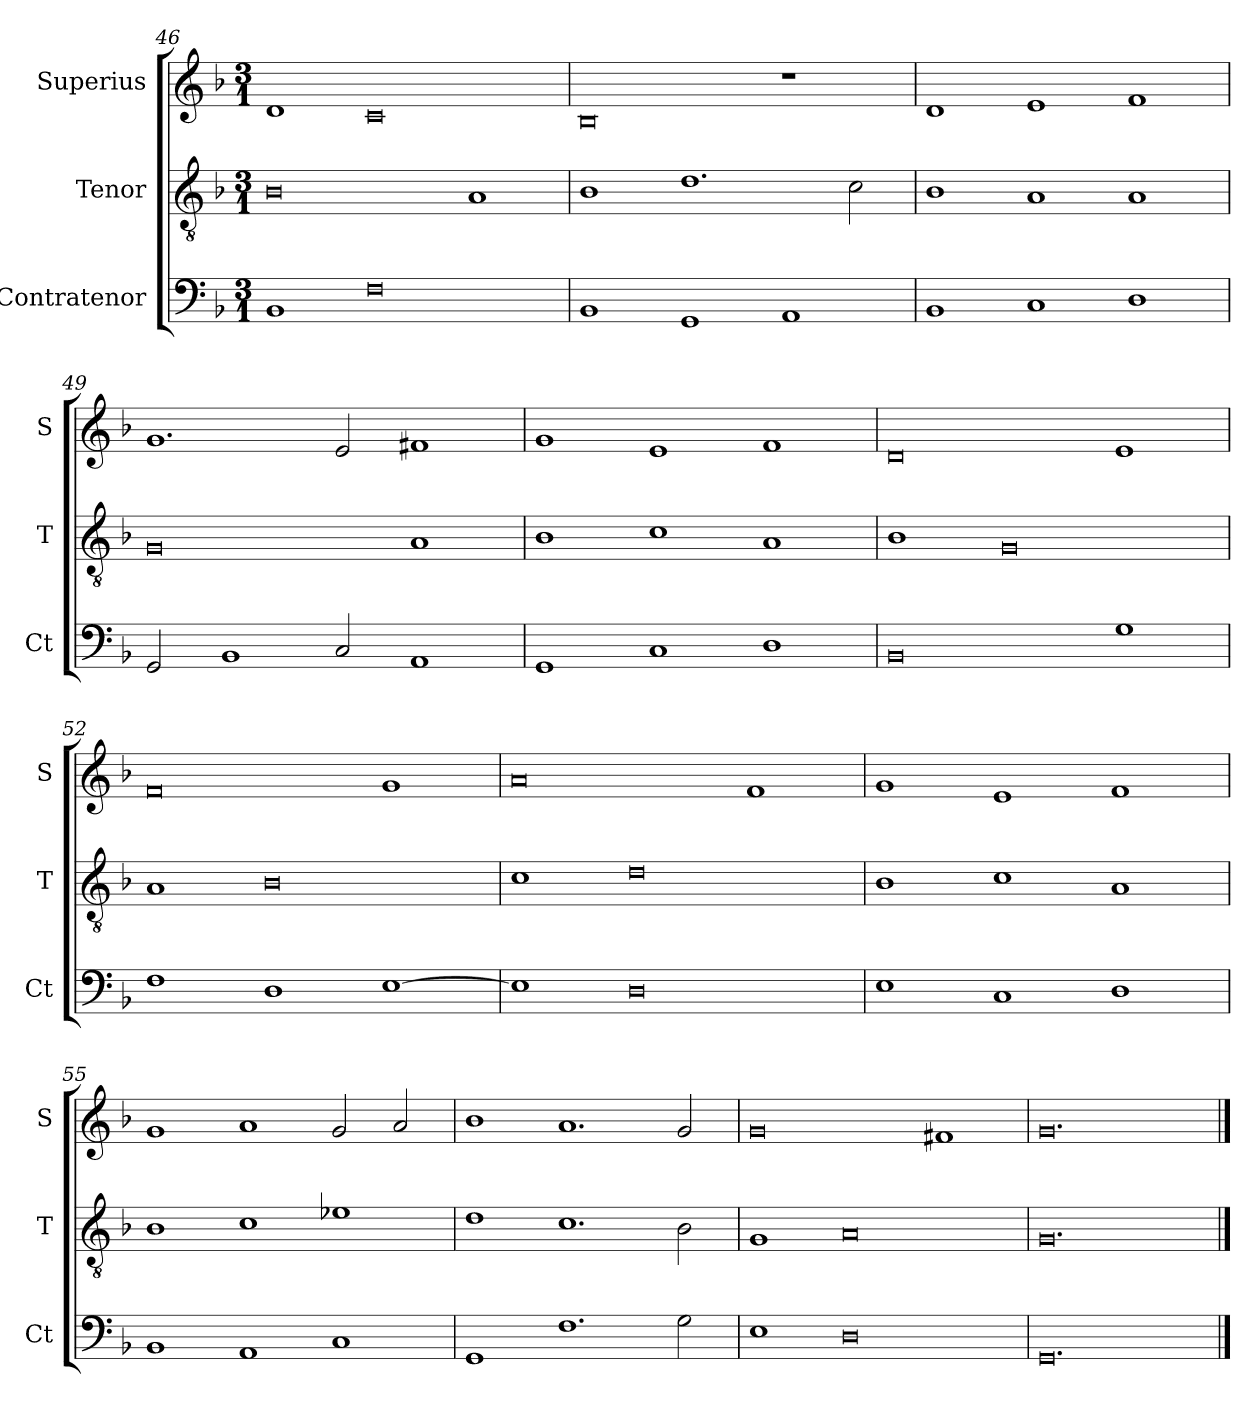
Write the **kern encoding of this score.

**kern	**kern	**kern
*part3	*part2	*part1
*staff3	*staff2	*staff1
*I"Contratenor	*I"Tenor	*I"Superius
*I'Ct	*I'T	*I'S
*clefF4	*clefGv2	*clefG2
*k[b-]	*k[b-]	*k[b-]
*M3/1	*M3/1	*M3/1
=46	=46	=46
1BB-	0B-	1d
0F	.	0c
.	1A	.
=47	=47	=47
1BB-	1B-	0B-
1GG	1.d	.
1AA	.	1r
.	2c	.
=48	=48	=48
1BB-	1B-	1d
1C	1A	1e
1D	1A	1f
=49	=49	=49
2GG	0G	1.g
1BB-	.	.
2C	.	2e
1AA	1A	1f#X
=50	=50	=50
1GG	1B-	1g
1C	1c	1e
1D	1A	1f
=51	=51	=51
0BB-	1B-	0d
.	0G	.
1G	.	1e
=52	=52	=52
1F	1A	0f
1D	0B-	.
[1E	.	1g
=53	=53	=53
1E]	1c	0a
0D	0d	.
.	.	1f
=54	=54	=54
1E	1B-	1g
1C	1c	1e
1D	1A	1f
=55	=55	=55
1BB-	1B-	1g
1AA	1c	1a
1C	1e-X	2g
.	.	2a
=56	=56	=56
1GG	1d	1b-
1.F	1.c	1.a
2G	2B-	2g
=57	=57	=57
1E	1G	0g
0D	0A	.
.	.	1f#X
=58	=58	=58
0.GG	0.G	0.g
==	==	==
*-	*-	*-
